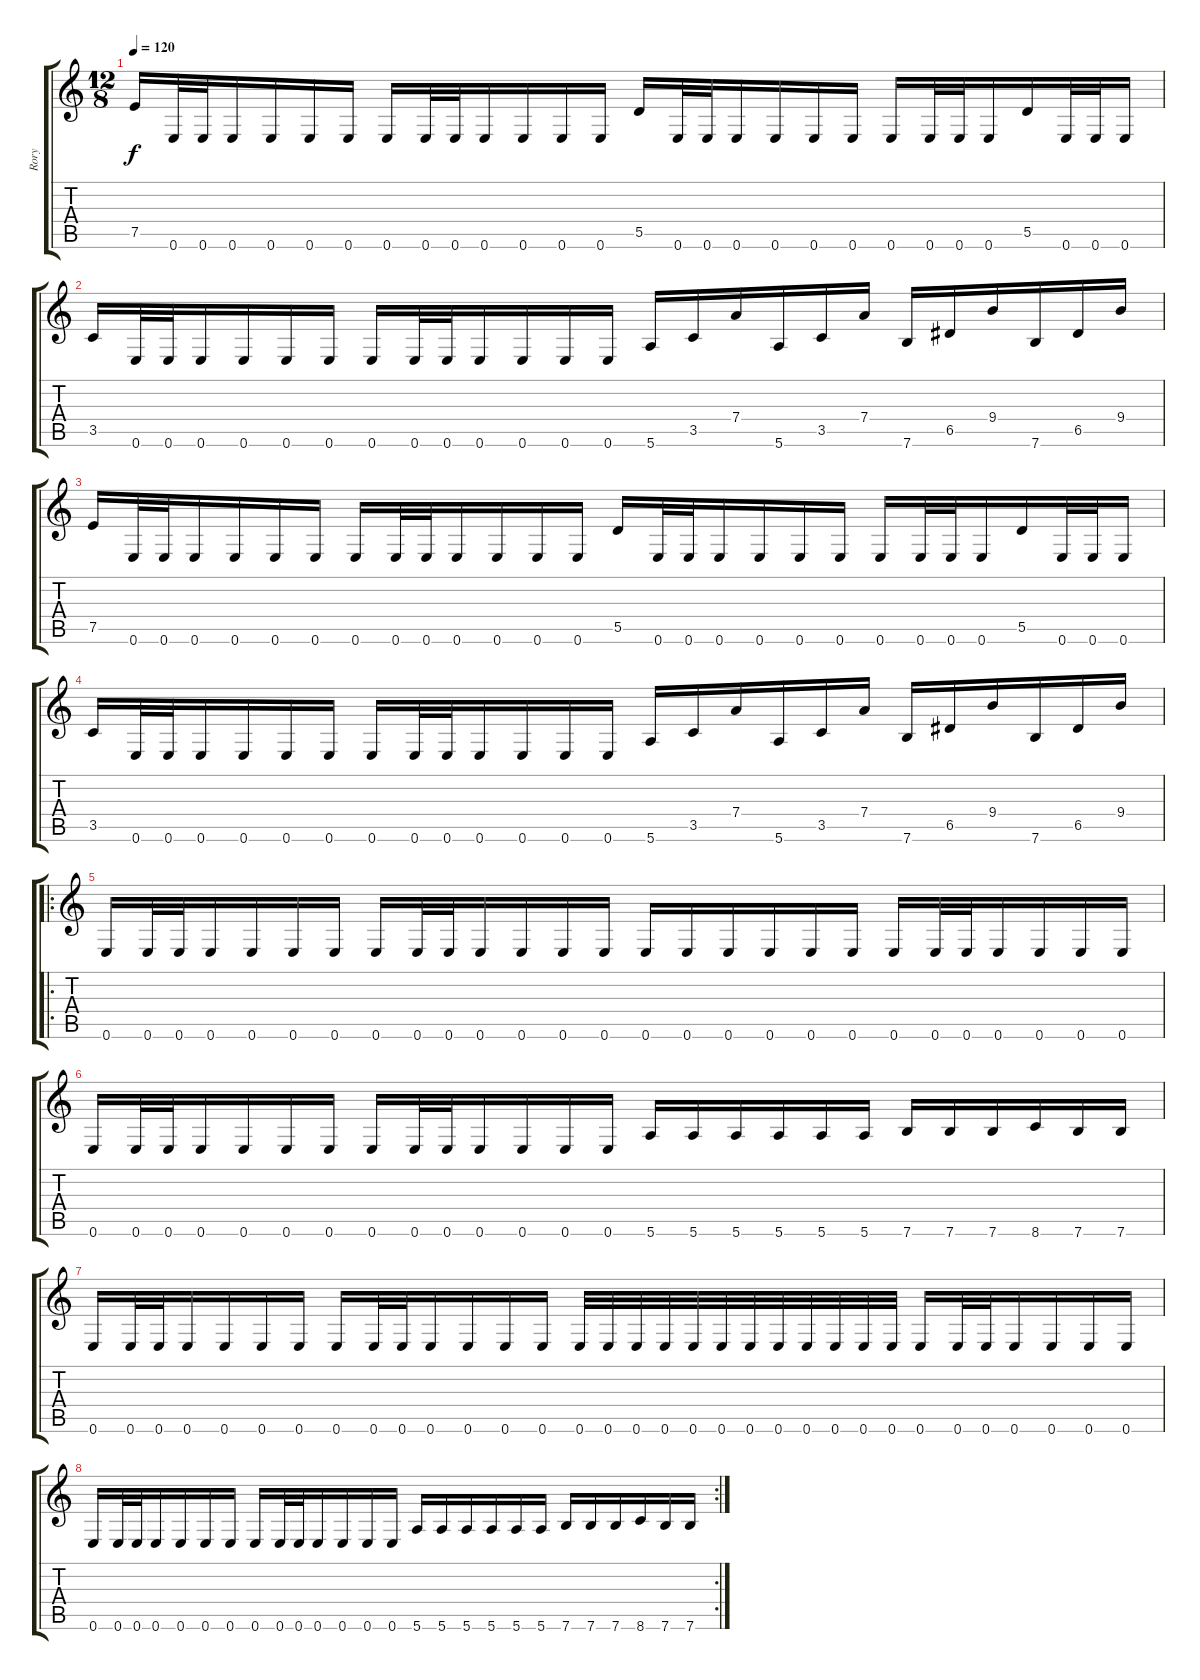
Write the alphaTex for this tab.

\track ("Rory" "Rory") {instrument distortionguitar}
\staff {score tabs}
\tuning (E4 B3 G3 D3 A2 E2) {hide}
\ts (12 8)
\tempo 120
\clef g2
\ks c
7.5.16{dy f} 0.6.32 0.6.32 0.6.16 0.6.16 0.6.16 0.6.16 0.6.16 0.6.32 0.6.32 0.6.16 0.6.16 0.6.16 0.6.16 5.5.16 0.6.32 0.6.32 0.6.16 0.6.16 0.6.16 0.6.16 0.6.16 0.6.32 0.6.32 0.6.16 5.5.16 0.6.32 0.6.32 0.6.16 |
3.5.16 0.6.32 0.6.32 0.6.16 0.6.16 0.6.16 0.6.16 0.6.16 0.6.32 0.6.32 0.6.16 0.6.16 0.6.16 0.6.16 5.6.16 3.5.16 7.4.16 5.6.16 3.5.16 7.4.16 7.6.16 6.5.16 9.4.16 7.6.16 6.5.16 9.4.16 |
7.5.16 0.6.32 0.6.32 0.6.16 0.6.16 0.6.16 0.6.16 0.6.16 0.6.32 0.6.32 0.6.16 0.6.16 0.6.16 0.6.16 5.5.16 0.6.32 0.6.32 0.6.16 0.6.16 0.6.16 0.6.16 0.6.16 0.6.32 0.6.32 0.6.16 5.5.16 0.6.32 0.6.32 0.6.16 |
3.5.16 0.6.32 0.6.32 0.6.16 0.6.16 0.6.16 0.6.16 0.6.16 0.6.32 0.6.32 0.6.16 0.6.16 0.6.16 0.6.16 5.6.16 3.5.16 7.4.16 5.6.16 3.5.16 7.4.16 7.6.16 6.5.16 9.4.16 7.6.16 6.5.16 9.4.16 |
\ro
0.6.16 0.6.32 0.6.32 0.6.16 0.6.16 0.6.16 0.6.16 0.6.16 0.6.32 0.6.32 0.6.16 0.6.16 0.6.16 0.6.16 0.6.16 0.6.16 0.6.16 0.6.16 0.6.16 0.6.16 0.6.16 0.6.32 0.6.32 0.6.16 0.6.16 0.6.16 0.6.16 |
0.6.16 0.6.32 0.6.32 0.6.16 0.6.16 0.6.16 0.6.16 0.6.16 0.6.32 0.6.32 0.6.16 0.6.16 0.6.16 0.6.16 5.6.16 5.6.16 5.6.16 5.6.16 5.6.16 5.6.16 7.6.16 7.6.16 7.6.16 8.6.16 7.6.16 7.6.16 |
0.6.16 0.6.32 0.6.32 0.6.16 0.6.16 0.6.16 0.6.16 0.6.16 0.6.32 0.6.32 0.6.16 0.6.16 0.6.16 0.6.16 0.6.32 0.6.32 0.6.32 0.6.32 0.6.32 0.6.32 0.6.32 0.6.32 0.6.32 0.6.32 0.6.32 0.6.32 0.6.16 0.6.32 0.6.32 0.6.16 0.6.16 0.6.16 0.6.16 |
\rc 2
0.6.16 0.6.32 0.6.32 0.6.16 0.6.16 0.6.16 0.6.16 0.6.16 0.6.32 0.6.32 0.6.16 0.6.16 0.6.16 0.6.16 5.6.16 5.6.16 5.6.16 5.6.16 5.6.16 5.6.16 7.6.16 7.6.16 7.6.16 8.6.16 7.6.16 7.6.16
